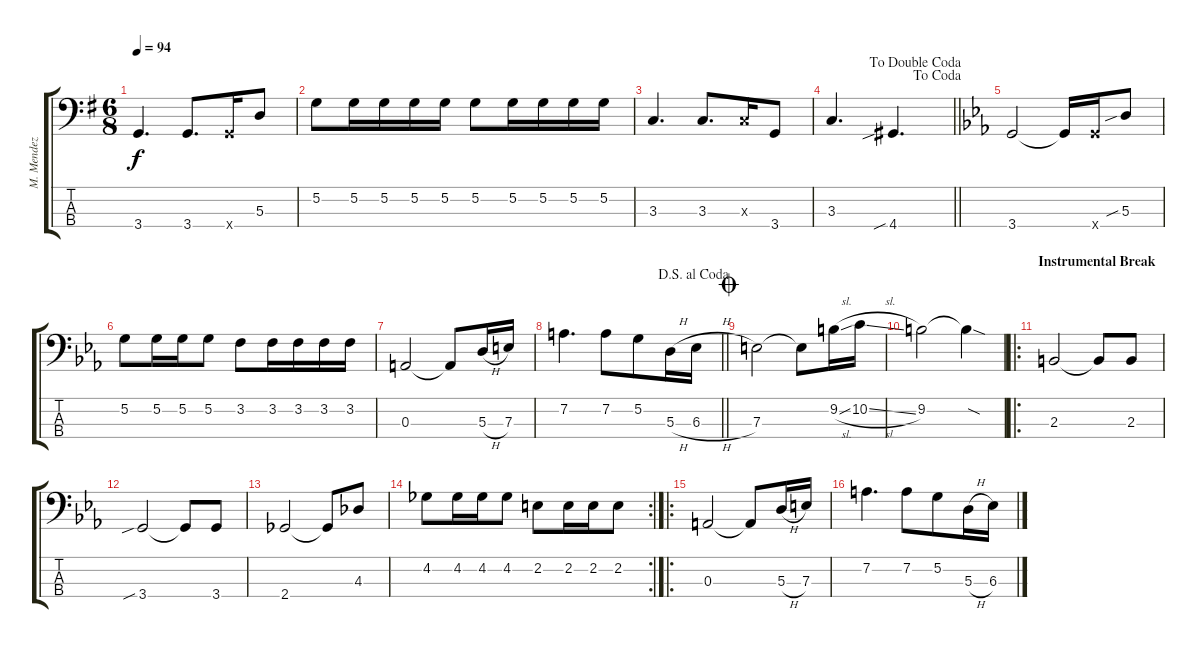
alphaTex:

\track ("M. Mendez - El. Bass" "M. Mendez ") {instrument electricbassfinger}
\staff {score tabs}
\tuning (G2 D2 A1 E1) {hide}
\ts (6 8)
\tempo 94
\clef f4
\ks g
3.4.4{d dy f} 3.4.8{d} 3.4{x}.16 5.3.8 |
5.2.8 5.2.16 5.2.16 5.2.16 5.2.16 5.2.8 5.2.16 5.2.16 5.2.16 5.2.16 |
3.3.4{d} 3.3.8{d} 3.3{x}.16 3.4.8 |
\jump dacoda
\jump dadoublecoda
\barLineRight lightlight
3.3.4{d} 4.4{sib}.4{d} |
\ks eb
3.4.2 3.4{t}.16 3.4{x}.16 5.3{sib}.8 |
5.2.8 5.2.16 5.2.16 5.2.8 3.2.8 3.2.16 3.2.16 3.2.16 3.2.16 |
0.3.2 0.3{t}.8 5.3{h}.16 7.3.16 |
\jump dalsegnoalcoda
\barLineRight lightlight
7.2.4{d} 7.2.8 5.2.8 5.3{h}.16 6.3{h}.16 |
\jump coda
7.3.2 7.3{t}.8 9.2{sl}.16 10.2{sl}.16 |
9.2.2 9.2{sod t}.4 |
\ro
\section ("" "Instrumental Break")
2.3.2 2.3{t}.8 2.3.8 |
3.4{sib}.2 3.4{t}.8 3.4.8 |
2.4.2 2.4{t}.8 4.3.8 |
\rc 2
4.2.8 4.2.16 4.2.16 4.2.8 2.2.8 2.2.16 2.2.16 2.2.8 |
\ro
0.3.2 0.3{t}.8 5.3{h}.16 7.3.16 |
7.2.4{d} 7.2.8 5.2.8 5.3{h}.16 6.3{h}.16
